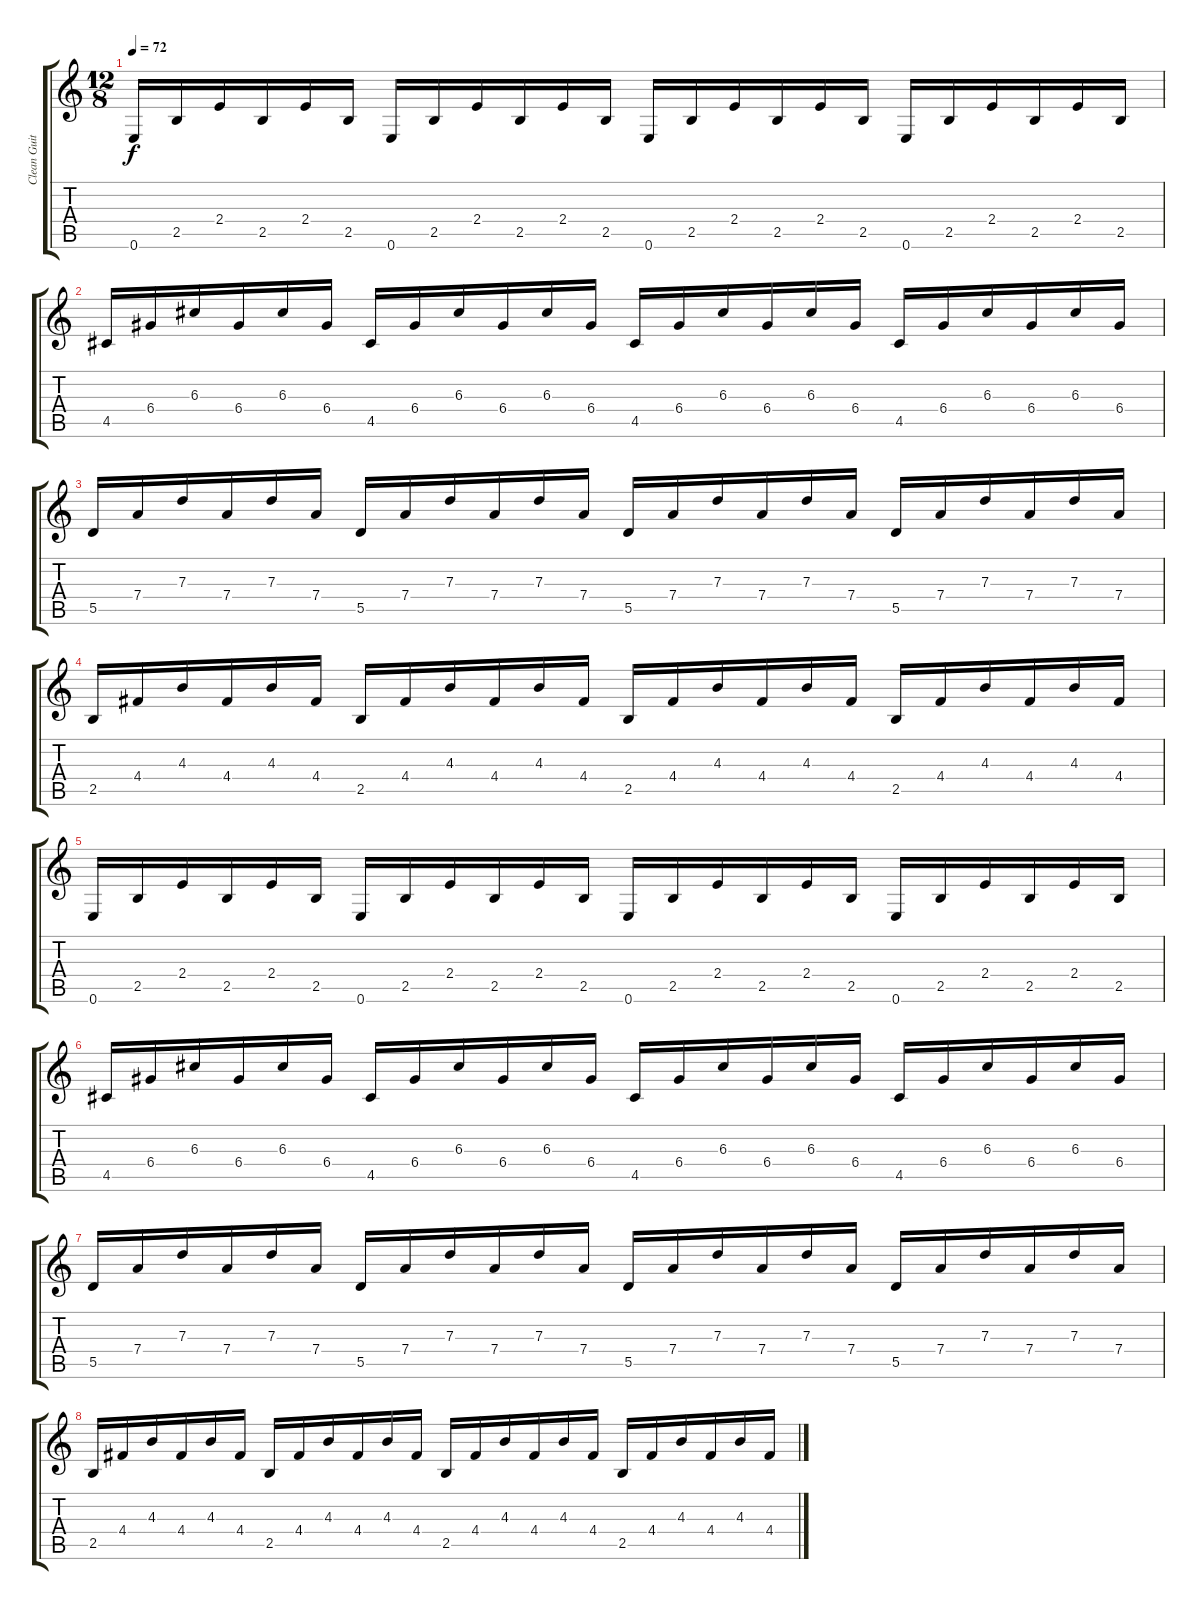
\track ("Clean Guitar 2" "Clean Guit") {instrument acousticguitarsteel}
\staff {score tabs}
\tuning (E4 B3 G3 D3 A2 E2) {hide}
\ts (12 8)
\tempo 72
\clef g2
\ks c
0.6.16{dy f} 2.5.16 2.4.16 2.5.16 2.4.16 2.5.16 0.6.16 2.5.16 2.4.16 2.5.16 2.4.16 2.5.16 0.6.16 2.5.16 2.4.16 2.5.16 2.4.16 2.5.16 0.6.16 2.5.16 2.4.16 2.5.16 2.4.16 2.5.16 |
4.5.16 6.4.16 6.3.16 6.4.16 6.3.16 6.4.16 4.5.16 6.4.16 6.3.16 6.4.16 6.3.16 6.4.16 4.5.16 6.4.16 6.3.16 6.4.16 6.3.16 6.4.16 4.5.16 6.4.16 6.3.16 6.4.16 6.3.16 6.4.16 |
5.5.16 7.4.16 7.3.16 7.4.16 7.3.16 7.4.16 5.5.16 7.4.16 7.3.16 7.4.16 7.3.16 7.4.16 5.5.16 7.4.16 7.3.16 7.4.16 7.3.16 7.4.16 5.5.16 7.4.16 7.3.16 7.4.16 7.3.16 7.4.16 |
2.5.16 4.4.16 4.3.16 4.4.16 4.3.16 4.4.16 2.5.16 4.4.16 4.3.16 4.4.16 4.3.16 4.4.16 2.5.16 4.4.16 4.3.16 4.4.16 4.3.16 4.4.16 2.5.16 4.4.16 4.3.16 4.4.16 4.3.16 4.4.16 |
0.6.16 2.5.16 2.4.16 2.5.16 2.4.16 2.5.16 0.6.16 2.5.16 2.4.16 2.5.16 2.4.16 2.5.16 0.6.16 2.5.16 2.4.16 2.5.16 2.4.16 2.5.16 0.6.16 2.5.16 2.4.16 2.5.16 2.4.16 2.5.16 |
4.5.16 6.4.16 6.3.16 6.4.16 6.3.16 6.4.16 4.5.16 6.4.16 6.3.16 6.4.16 6.3.16 6.4.16 4.5.16 6.4.16 6.3.16 6.4.16 6.3.16 6.4.16 4.5.16 6.4.16 6.3.16 6.4.16 6.3.16 6.4.16 |
5.5.16 7.4.16 7.3.16 7.4.16 7.3.16 7.4.16 5.5.16 7.4.16 7.3.16 7.4.16 7.3.16 7.4.16 5.5.16 7.4.16 7.3.16 7.4.16 7.3.16 7.4.16 5.5.16 7.4.16 7.3.16 7.4.16 7.3.16 7.4.16 |
2.5.16 4.4.16 4.3.16 4.4.16 4.3.16 4.4.16 2.5.16 4.4.16 4.3.16 4.4.16 4.3.16 4.4.16 2.5.16 4.4.16 4.3.16 4.4.16 4.3.16 4.4.16 2.5.16 4.4.16 4.3.16 4.4.16 4.3.16 4.4.16
